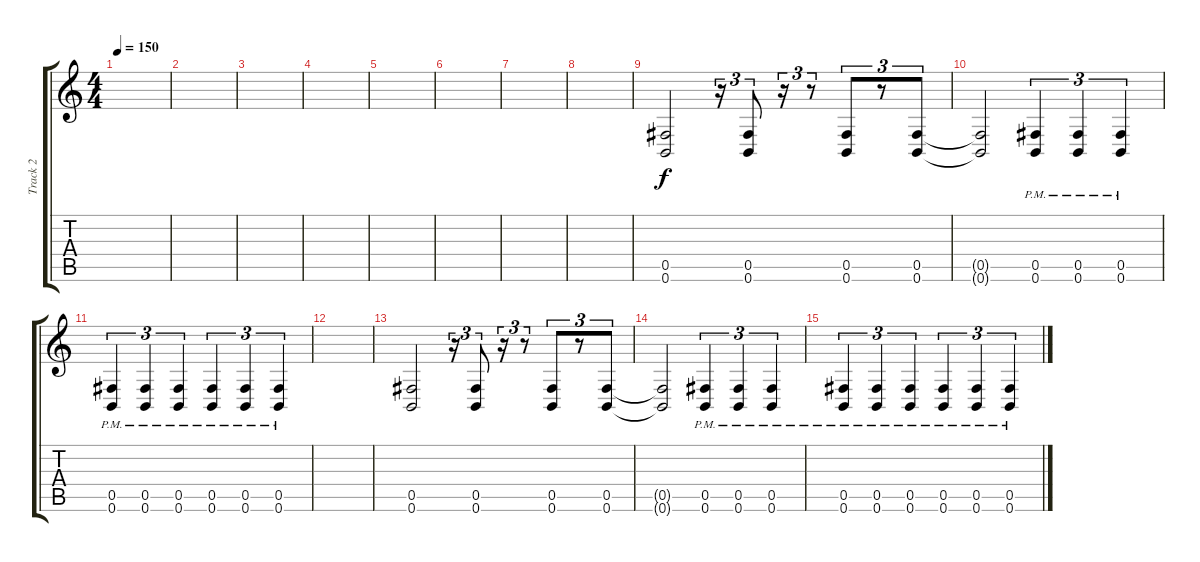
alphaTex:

\track ("Track 2" "Track 2") {instrument distortionguitar}
\staff {score tabs}
\tuning (Db4 Ab3 E3 B2 Gb2 B1) {hide}
\ts (4 4)
\tempo 150
\clef g2
\ks c
|
|
|
|
|
|
|
|
(0.5 0.6).2 r.16{tu (3 2)} (0.5 0.6).8{tu (3 2)} r.16{tu (3 2)} r.8{tu (3 2)} (0.5 0.6).8{tu (3 2)} r.8{tu (3 2)} (0.5 0.6).8{tu (3 2)} |
(0.5{t} 0.6{t}).2 (0.5{pm} 0.6{pm}).4{tu (3 2)} (0.5{pm} 0.6{pm}).4{tu (3 2)} (0.5{pm} 0.6{pm}).4{tu (3 2)} |
(0.5{pm} 0.6{pm}).4{tu (3 2)} (0.5{pm} 0.6{pm}).4{tu (3 2)} (0.5{pm} 0.6{pm}).4{tu (3 2)} (0.5{pm} 0.6{pm}).4{tu (3 2)} (0.5{pm} 0.6{pm}).4{tu (3 2)} (0.5{pm} 0.6{pm}).4{tu (3 2)} |
|
(0.5 0.6).2 r.16{tu (3 2)} (0.5 0.6).8{tu (3 2)} r.16{tu (3 2)} r.8{tu (3 2)} (0.5 0.6).8{tu (3 2)} r.8{tu (3 2)} (0.5 0.6).8{tu (3 2)} |
(0.5{t} 0.6{t}).2 (0.5{pm} 0.6{pm}).4{tu (3 2)} (0.5{pm} 0.6{pm}).4{tu (3 2)} (0.5{pm} 0.6{pm}).4{tu (3 2)} |
(0.5{pm} 0.6{pm}).4{tu (3 2)} (0.5{pm} 0.6{pm}).4{tu (3 2)} (0.5{pm} 0.6{pm}).4{tu (3 2)} (0.5{pm} 0.6{pm}).4{tu (3 2)} (0.5{pm} 0.6{pm}).4{tu (3 2)} (0.5{pm} 0.6{pm}).4{tu (3 2)}
